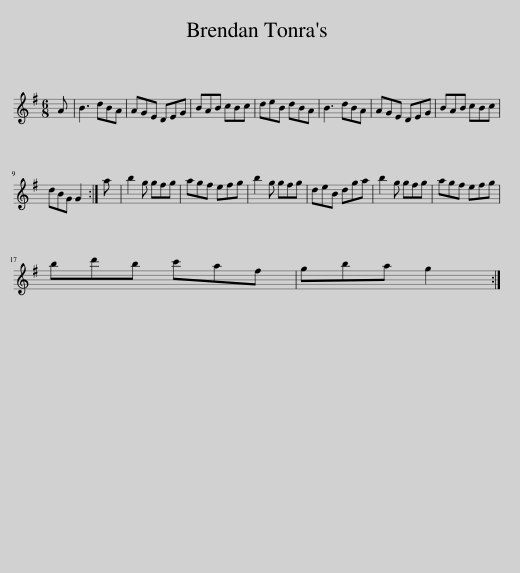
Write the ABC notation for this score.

X:1
L:1/8
M:6/8
I:linebreak $
K:G
V:1 treble
V:1
 A | B3 dBA | AGE DEG | BAB cBc | deB dBA | %5
 B3 dBA | AGE DEG | BAB cBc |$ dBG G2 :| a | %10
 b2 g gfg | agf efg | b2 g gfg | deB dga | b2 g gfg | %15
 agf efg |$ bd'b c'af | gba g2 :| %18
